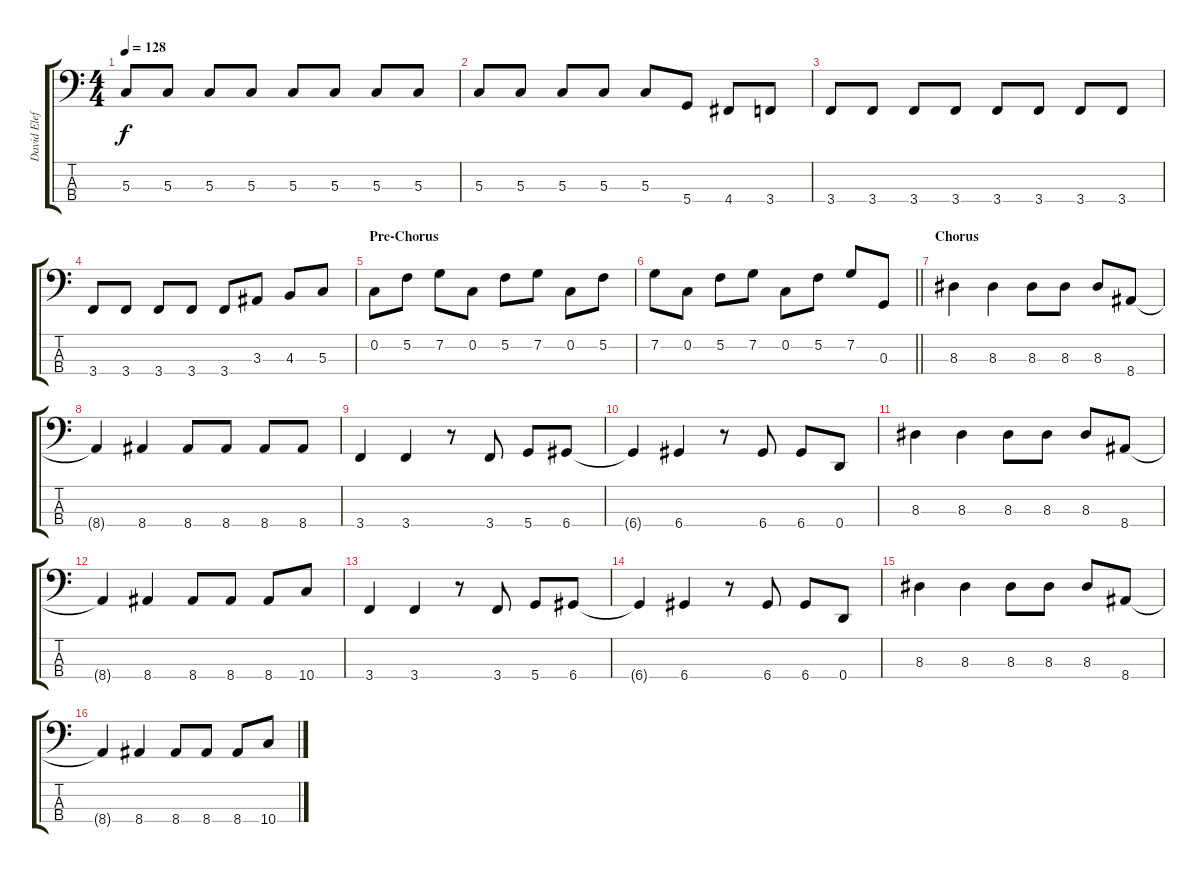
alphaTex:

\track ("David Eleffson" "David Elef") {instrument electricbasspick}
\staff {score tabs}
\tuning (F2 C2 G1 D1) {hide}
\ts (4 4)
\tempo 128
\clef f4
\ks c
5.3.8{dy f} 5.3.8 5.3.8 5.3.8 5.3.8 5.3.8 5.3.8 5.3.8 |
5.3.8 5.3.8 5.3.8 5.3.8 5.3.8 5.4.8 4.4.8 3.4.8 |
3.4.8 3.4.8 3.4.8 3.4.8 3.4.8 3.4.8 3.4.8 3.4.8 |
3.4.8 3.4.8 3.4.8 3.4.8 3.4.8 3.3.8 4.3.8 5.3.8 |
\section ("" "Pre-Chorus")
0.2.8 5.2.8 7.2.8 0.2.8 5.2.8 7.2.8 0.2.8 5.2.8 |
\barLineRight lightlight
7.2.8 0.2.8 5.2.8 7.2.8 0.2.8 5.2.8 7.2.8 0.3.8 |
\section ("" "Chorus")
8.3.4 8.3.4 8.3.8 8.3.8 8.3.8 8.4.8 |
8.4{t}.4 8.4.4 8.4.8 8.4.8 8.4.8 8.4.8 |
3.4.4 3.4.4 r.8 3.4.8 5.4.8 6.4.8 |
6.4{t}.4 6.4.4 r.8 6.4.8 6.4.8 0.4.8 |
8.3.4 8.3.4 8.3.8 8.3.8 8.3.8 8.4.8 |
8.4{t}.4 8.4.4 8.4.8 8.4.8 8.4.8 10.4.8 |
3.4.4 3.4.4 r.8 3.4.8 5.4.8 6.4.8 |
6.4{t}.4 6.4.4 r.8 6.4.8 6.4.8 0.4.8 |
8.3.4 8.3.4 8.3.8 8.3.8 8.3.8 8.4.8 |
8.4{t}.4 8.4.4 8.4.8 8.4.8 8.4.8 10.4.8
